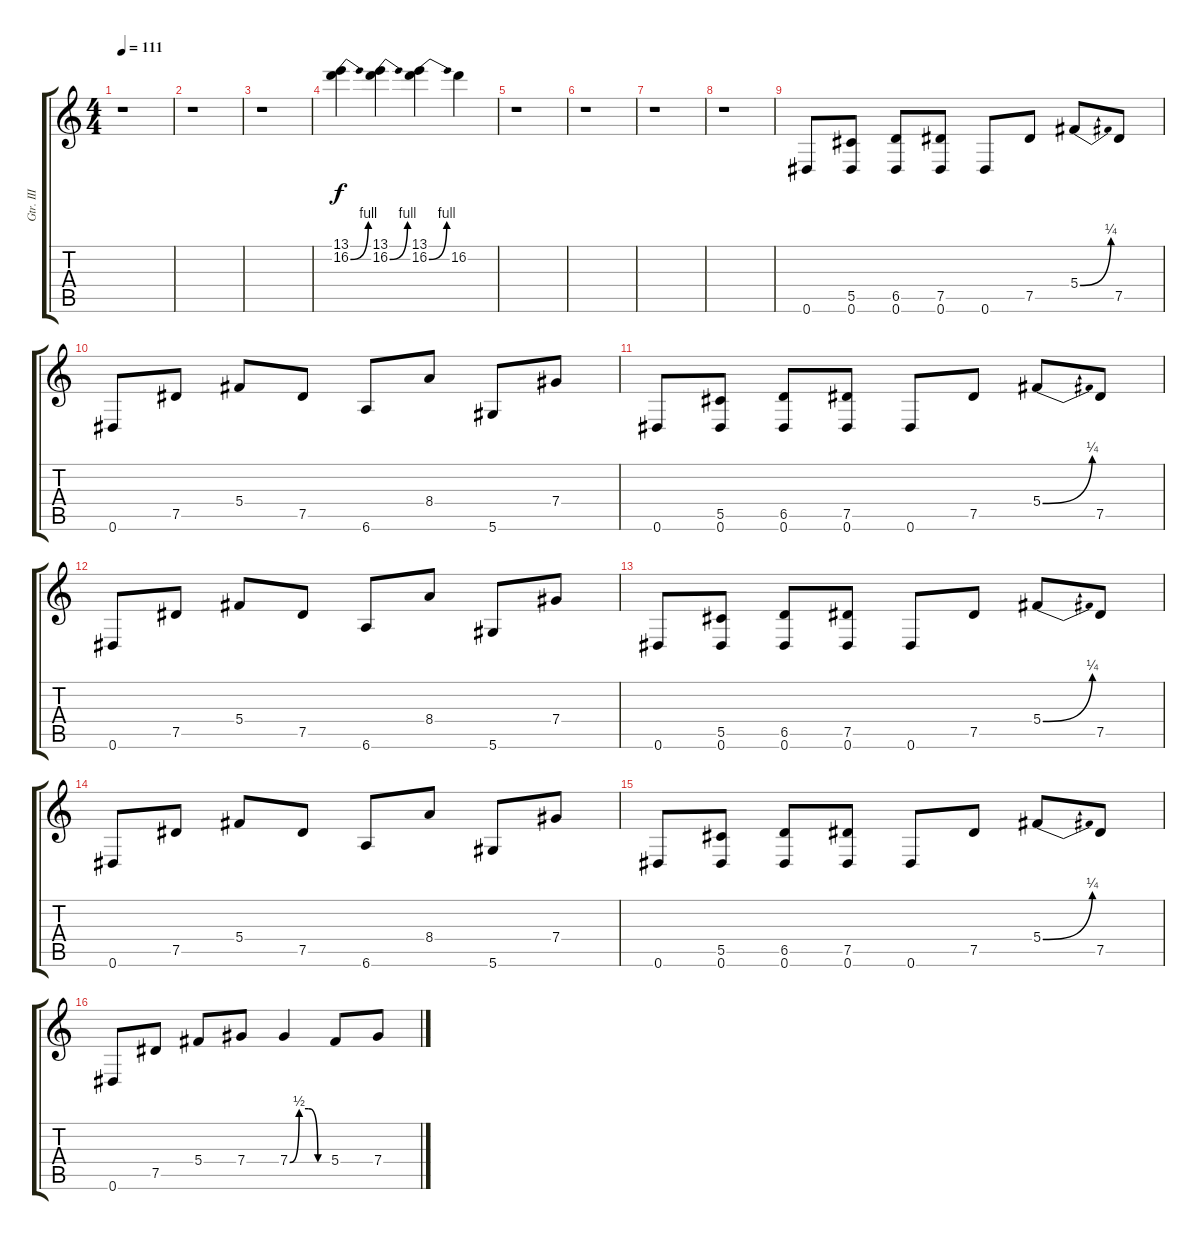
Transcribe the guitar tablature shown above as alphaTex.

\track ("Gtr. III" "Gtr. III") {instrument distortionguitar}
\staff {score tabs}
\tuning (Eb4 Bb3 Gb3 Db3 Ab2 Eb2) {hide}
\ts (4 4)
\tempo 111
\clef g2
\ks c
r.1{dy f} |
r.1 |
r.1 |
(13.1 16.2{be (bend 0 0 60 4)}).4 (13.1 16.2{be (bend 0 0 60 4)}).4 (13.1 16.2{be (bend 0 0 60 4)}).4 16.2.4 |
r.1 |
r.1 |
r.1 |
r.1 |
0.6.8 (5.5 0.6).8 (6.5 0.6).8 (7.5 0.6).8 0.6.8 7.5.8 5.4{be (bend 0 0 60 1)}.8 7.5.8 |
0.6.8 7.5.8 5.4.8 7.5.8 6.6.8 8.4.8 5.6.8 7.4.8 |
0.6.8 (5.5 0.6).8 (6.5 0.6).8 (7.5 0.6).8 0.6.8 7.5.8 5.4{be (bend 0 0 60 1)}.8 7.5.8 |
0.6.8 7.5.8 5.4.8 7.5.8 6.6.8 8.4.8 5.6.8 7.4.8 |
0.6.8 (5.5 0.6).8 (6.5 0.6).8 (7.5 0.6).8 0.6.8 7.5.8 5.4{be (bend 0 0 60 1)}.8 7.5.8 |
0.6.8 7.5.8 5.4.8 7.5.8 6.6.8 8.4.8 5.6.8 7.4.8 |
0.6.8 (5.5 0.6).8 (6.5 0.6).8 (7.5 0.6).8 0.6.8 7.5.8 5.4{be (bend 0 0 60 1)}.8 7.5.8 |
0.6.8 7.5.8 5.4.8 7.4.8 7.4{be (custom 0 0 15 2 30 2 45 0 60 0)}.4 5.4.8 7.4.8
